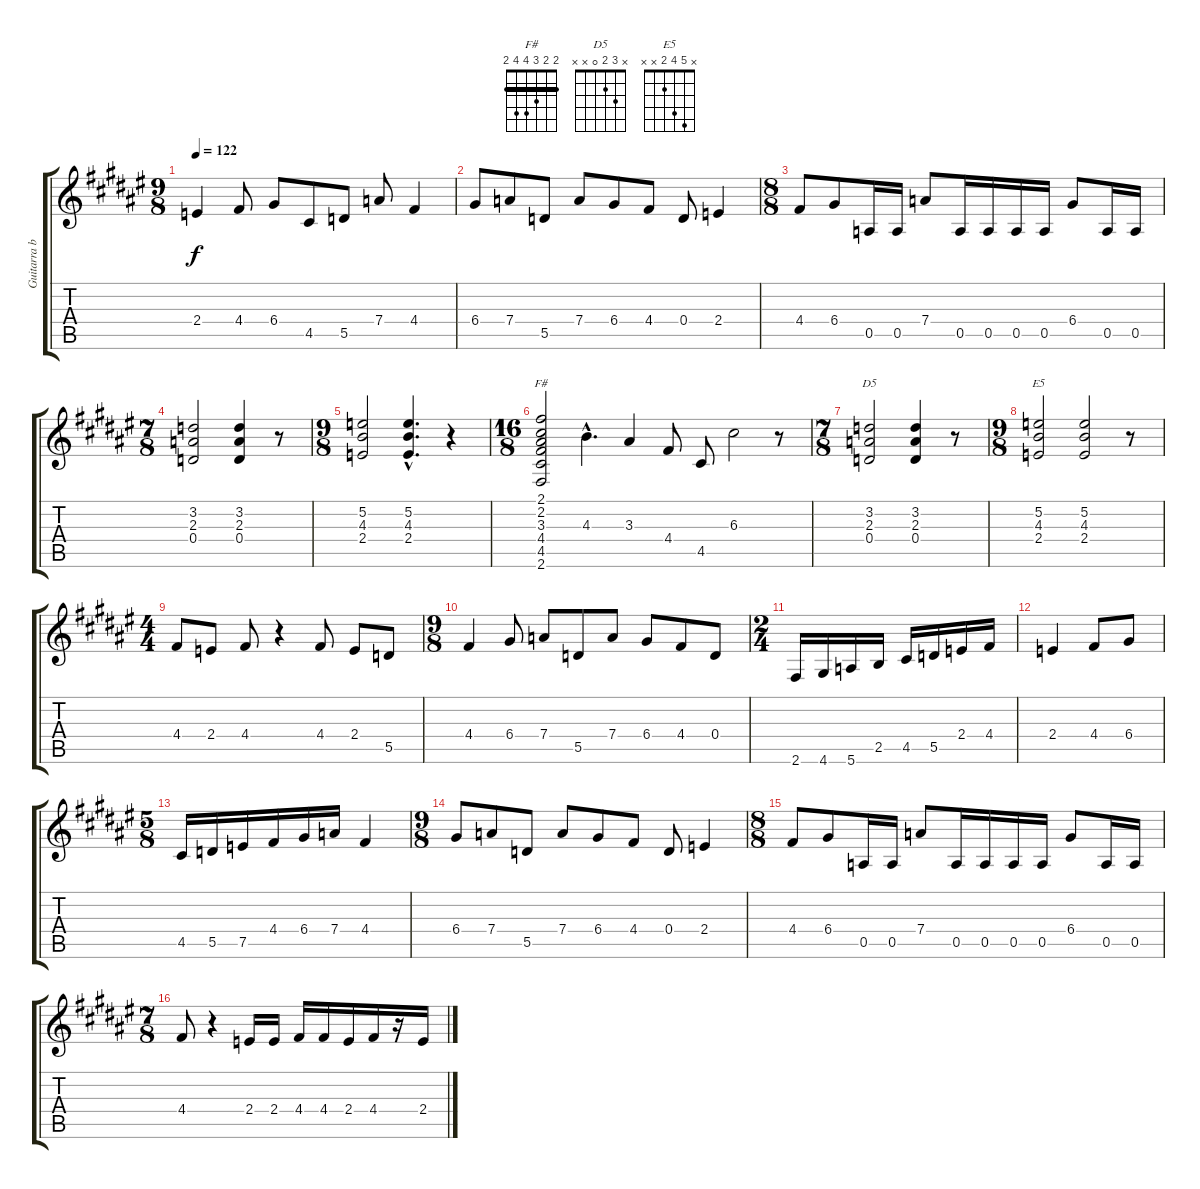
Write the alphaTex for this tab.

\track ("Guitarra base" "Guitarra b") {instrument distortionguitar}
\staff {score tabs}
\tuning (E4 B3 G3 D3 A2 E2) {hide}
\chord ("F#" 2 2 3 4 4 2) {barre 2}
\chord ("D5" x 3 2 0 x x)
\chord ("E5" x 5 4 2 x x)
\ts (9 8)
\tempo 122
\clef g2
\ks f#
2.4.4{dy f} 4.4.8 6.4.8 4.5.8 5.5.8 7.4.8 4.4.4 |
6.4.8 7.4.8 5.5.8 7.4.8 6.4.8 4.4.8 0.4.8 2.4.4 |
\ts (8 8)
4.4.8 6.4.8 0.5.16 0.5.16 7.4.8 0.5.16 0.5.16 0.5.16 0.5.16 6.4.8 0.5.16 0.5.16 |
\ts (7 8)
(3.2 2.3 0.4).2 (3.2 2.3 0.4).4 r.8 |
\ts (9 8)
(5.2 4.3 2.4).2 (5.2{hac} 4.3{hac} 2.4{hac}).4{d} r.4 |
\ts (16 8)
(2.1 2.2 3.3 4.4 4.5 2.6).2{ch "F#"} 4.3{hac}.4{d} 3.3.4 4.4.8 4.5.8 6.3.2 r.8 |
\ts (7 8)
(3.2 2.3 0.4).2{ch "D5"} (3.2 2.3 0.4).4 r.8 |
\ts (9 8)
(5.2 4.3 2.4).2{ch "E5"} (5.2 4.3 2.4).2 r.8 |
\ts (4 4)
4.4.8 2.4.8 4.4.8 r.4 4.4.8 2.4.8 5.5.8 |
\ts (9 8)
4.4.4 6.4.8 7.4.8 5.5.8 7.4.8 6.4.8 4.4.8 0.4.8 |
\ts (2 4)
2.6.16 4.6.16 5.6.16 2.5.16 4.5.16 5.5.16 2.4.16 4.4.16 |
2.4.4 4.4.8 6.4.8 |
\ts (5 8)
4.5.16 5.5.16 7.5.16 4.4.16 6.4.16 7.4.16 4.4.4 |
\ts (9 8)
6.4.8 7.4.8 5.5.8 7.4.8 6.4.8 4.4.8 0.4.8 2.4.4 |
\ts (8 8)
4.4.8 6.4.8 0.5.16 0.5.16 7.4.8 0.5.16 0.5.16 0.5.16 0.5.16 6.4.8 0.5.16 0.5.16 |
\ts (7 8)
4.4.8 r.4 2.4.16 2.4.16 4.4.16 4.4.16 2.4.16 4.4.16 r.16 2.4.16
